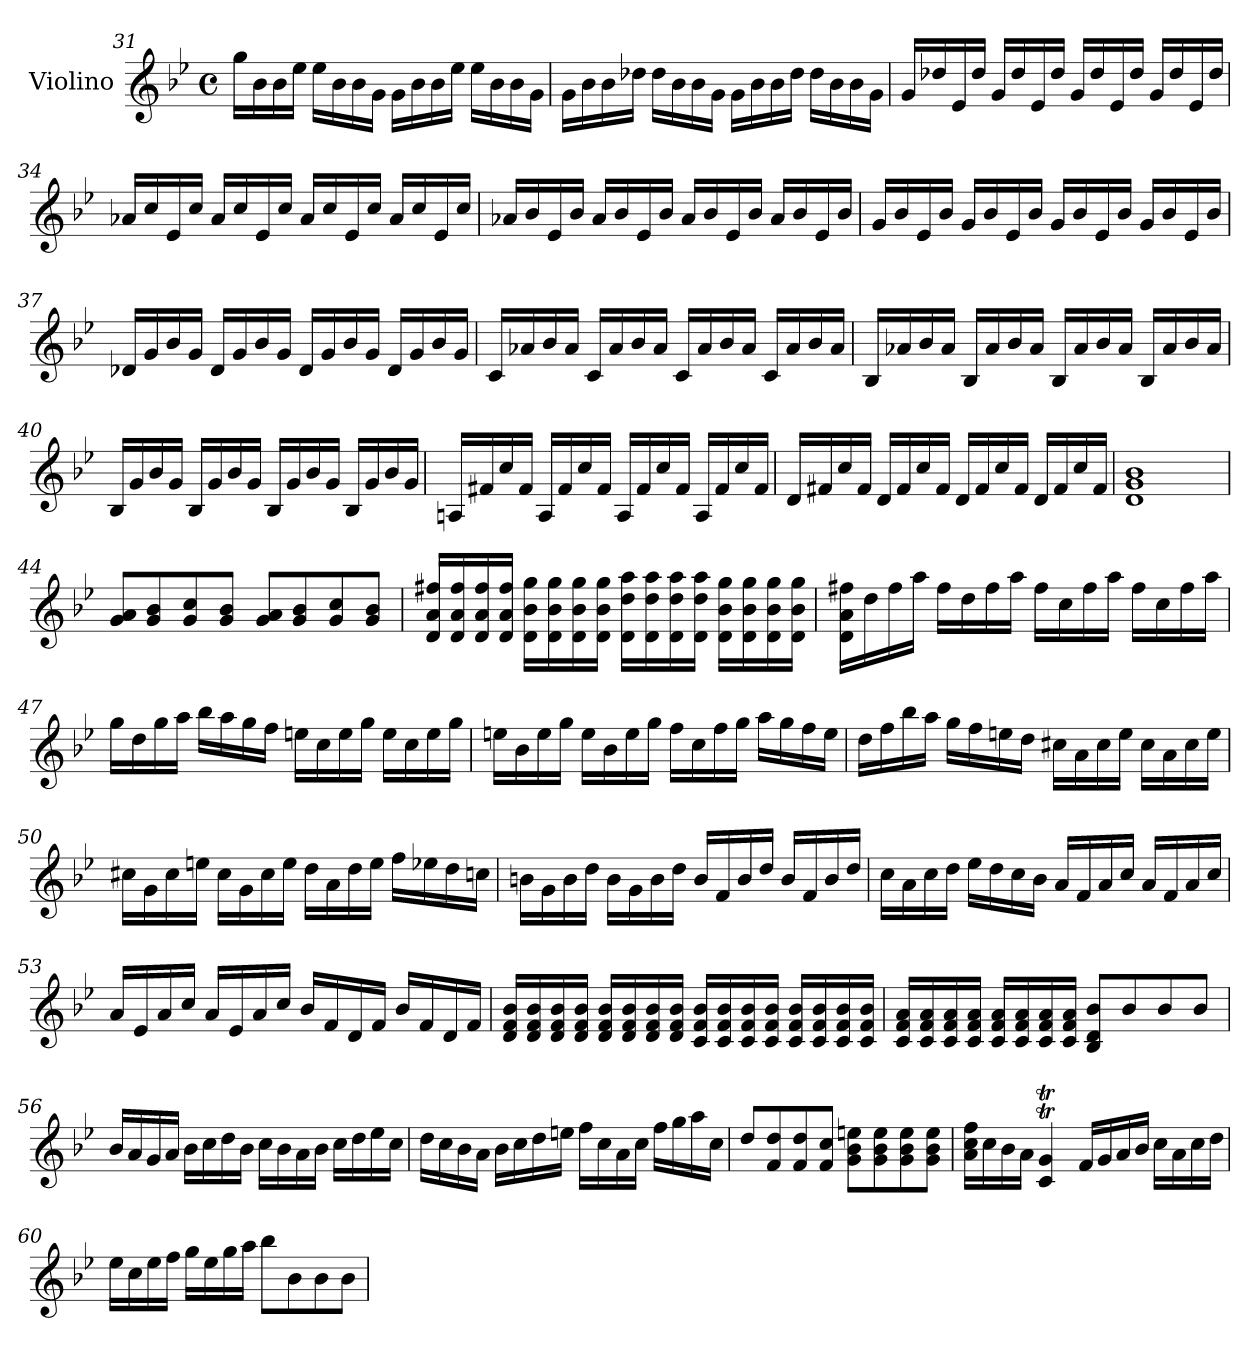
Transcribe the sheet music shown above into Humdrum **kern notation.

**kern
*part1
*staff1
*I"Violino
*I'Vln.
!!LO:LB:g=z
*clefG2
*k[b-e-]
*M4/4
*met(c)
=31
16gg\LL
16b-\
16b-\
16ee-\JJ
16ee-\LL
16b-\
16b-\
16g\JJ
16g\LL
16b-\
16b-\
16ee-\JJ
16ee-\LL
16b-\
16b-\
16g\JJ
=32
16g\LL
16b-\
16b-\
16dd-X\JJ
16dd-\LL
16b-\
16b-\
16g\JJ
16g\LL
16b-\
16b-\
16dd-\JJ
16dd-\LL
16b-\
16b-\
16g\JJ
!!LO:LB:g=z
=33
16g/LL
16dd-X/
16e-/
16dd-/JJ
16g/LL
16dd-/
16e-/
16dd-/JJ
16g/LL
16dd-/
16e-/
16dd-/JJ
16g/LL
16dd-/
16e-/
16dd-/JJ
=34
16a-X/LL
16cc/
16e-/
16cc/JJ
16a-/LL
16cc/
16e-/
16cc/JJ
16a-/LL
16cc/
16e-/
16cc/JJ
16a-/LL
16cc/
16e-/
16cc/JJ
!!LO:LB:g=z
=35
16a-X/LL
16b-/
16e-/
16b-/JJ
16a-/LL
16b-/
16e-/
16b-/JJ
16a-/LL
16b-/
16e-/
16b-/JJ
16a-/LL
16b-/
16e-/
16b-/JJ
=36
16g/LL
16b-/
16e-/
16b-/JJ
16g/LL
16b-/
16e-/
16b-/JJ
16g/LL
16b-/
16e-/
16b-/JJ
16g/LL
16b-/
16e-/
16b-/JJ
!!LO:LB:g=z
=37
16d-X/LL
16g/
16b-/
16g/JJ
16d-/LL
16g/
16b-/
16g/JJ
16d-/LL
16g/
16b-/
16g/JJ
16d-/LL
16g/
16b-/
16g/JJ
=38
16c/LL
16a-X/
16b-/
16a-/JJ
16c/LL
16a-/
16b-/
16a-/JJ
16c/LL
16a-/
16b-/
16a-/JJ
16c/LL
16a-/
16b-/
16a-/JJ
!!LO:LB:g=z
=39
16B-/LL
16a-X/
16b-/
16a-/JJ
16B-/LL
16a-/
16b-/
16a-/JJ
16B-/LL
16a-/
16b-/
16a-/JJ
16B-/LL
16a-/
16b-/
16a-/JJ
=40
16B-/LL
16g/
16b-/
16g/JJ
16B-/LL
16g/
16b-/
16g/JJ
16B-/LL
16g/
16b-/
16g/JJ
16B-/LL
16g/
16b-/
16g/JJ
!!LO:LB:g=z
=41
16An/LL
16f#X/
16cc/
16f#/JJ
16A/LL
16f#/
16cc/
16f#/JJ
16A/LL
16f#/
16cc/
16f#/JJ
16A/LL
16f#/
16cc/
16f#/JJ
=42
16d/LL
16f#X/
16cc/
16f#/JJ
16d/LL
16f#/
16cc/
16f#/JJ
16d/LL
16f#/
16cc/
16f#/JJ
16d/LL
16f#/
16cc/
16f#/JJ
=43
1d 1g 1b-
=44
8g/ 8a/L
8g/ 8b-/
8g/ 8cc/
8g/ 8b-/J
8g/ 8a/L
8g/ 8b-/
8g/ 8cc/
8g/ 8b-/J
!!LO:LB:g=z
=45
16d/ 16a/ 16ff#X/LL
16d/ 16a/ 16ff#/
16d/ 16a/ 16ff#/
16d/ 16a/ 16ff#/JJ
16d\ 16b-\ 16gg\LL
16d\ 16b-\ 16gg\
16d\ 16b-\ 16gg\
16d\ 16b-\ 16gg\JJ
16d\ 16dd\ 16aa\LL
16d\ 16dd\ 16aa\
16d\ 16dd\ 16aa\
16d\ 16dd\ 16aa\JJ
16d\ 16b-\ 16gg\LL
16d\ 16b-\ 16gg\
16d\ 16b-\ 16gg\
16d\ 16b-\ 16gg\JJ
=46
16d\ 16a\ 16ff#X\LL
16dd\
16ff#\
16aa\JJ
16ff#\LL
16dd\
16ff#\
16aa\JJ
16ff#\LL
16cc\
16ff#\
16aa\JJ
16ff#\LL
16cc\
16ff#\
16aa\JJ
!!LO:LB:g=z
=47
16gg\LL
16dd\
16gg\
16aa\JJ
16bb-\LL
16aa\
16gg\
16ff\JJ
16een\LL
16cc\
16ee\
16gg\JJ
16ee\LL
16cc\
16ee\
16gg\JJ
=48
16een\LL
16b-\
16ee\
16gg\JJ
16ee\LL
16b-\
16ee\
16gg\JJ
16ff\LL
16cc\
16ff\
16gg\JJ
16aa\LL
16gg\
16ff\
16ee\JJ
!!LO:LB:g=z
=49
16dd\LL
16ff\
16bb-\
16aa\JJ
16gg\LL
16ff\
16een\
16dd\JJ
16cc#X\LL
16a\
16cc#\
16ee\JJ
16cc#\LL
16a\
16cc#\
16ee\JJ
=50
16cc#X\LL
16g\
16cc#\
16een\JJ
16cc#\LL
16g\
16cc#\
16ee\JJ
16dd\LL
16a\
16dd\
16ee\JJ
16ff\LL
16ee-X\
16dd\
16ccn\JJ
!!LO:LB:g=z
=51
16bn\LL
16g\
16b\
16dd\JJ
16b\LL
16g\
16b\
16dd\JJ
16b/LL
16f/
16b/
16dd/JJ
16b/LL
16f/
16b/
16dd/JJ
=52
16cc\LL
16a\
16cc\
16dd\JJ
16ee-\LL
16dd\
16cc\
16b-\JJ
16a/LL
16f/
16a/
16cc/JJ
16a/LL
16f/
16a/
16cc/JJ
!!LO:PB:g=z
=53
16a/LL
16e-/
16a/
16cc/JJ
16a/LL
16e-/
16a/
16cc/JJ
16b-/LL
16f/
16d/
16f/JJ
16b-/LL
16f/
16d/
16f/JJ
=54
16d/ 16f/ 16b-/LL
16d/ 16f/ 16b-/
16d/ 16f/ 16b-/
16d/ 16f/ 16b-/JJ
16d/ 16f/ 16b-/LL
16d/ 16f/ 16b-/
16d/ 16f/ 16b-/
16d/ 16f/ 16b-/JJ
16c/ 16f/ 16b-/LL
16c/ 16f/ 16b-/
16c/ 16f/ 16b-/
16c/ 16f/ 16b-/JJ
16c/ 16f/ 16b-/LL
16c/ 16f/ 16b-/
16c/ 16f/ 16b-/
16c/ 16f/ 16b-/JJ
!!LO:LB:g=z
=55
16c/ 16f/ 16a/LL
16c/ 16f/ 16a/
16c/ 16f/ 16a/
16c/ 16f/ 16a/JJ
16c/ 16f/ 16a/LL
16c/ 16f/ 16a/
16c/ 16f/ 16a/
16c/ 16f/ 16a/JJ
8B-/ 8d/ 8b-/L
8b-/
8b-/
8b-/J
=56
16b-/LL
16a/
16g/
16a/JJ
16b-\LL
16cc\
16dd\
16b-\JJ
16cc\LL
16b-\
16a\
16b-\JJ
16cc\LL
16dd\
16ee-\
16cc\JJ
!!LO:LB:g=z
=57
16dd\LL
16cc\
16b-\
16a\JJ
16b-\LL
16cc\
16dd\
16een\JJ
16ff\LL
16cc\
16a\
16cc\JJ
16ff\LL
16gg\
16aa\
16cc\JJ
=58
8dd/L
8f/ 8dd/
8f/ 8dd/
8f/ 8cc/J
8g\ 8b-\ 8een\L
8g\ 8b-\ 8ee\
8g\ 8b-\ 8ee\
8g\ 8b-\ 8ee\J
=59
16a\ 16cc\ 16ff\LL
16cc\
16b-\
16a\JJ
4c/T 4g/T
16f/LL
16g/
16a/
16b-/JJ
16cc\LL
16a\
16cc\
16dd\JJ
!!LO:LB:g=z
=60
16ee-\LL
16cc\
16ee-\
16ff\JJ
16gg\LL
16ee-\
16gg\
16aa\JJ
8bb-\L
8b-\
8b-\
8b-\J
=
*-
